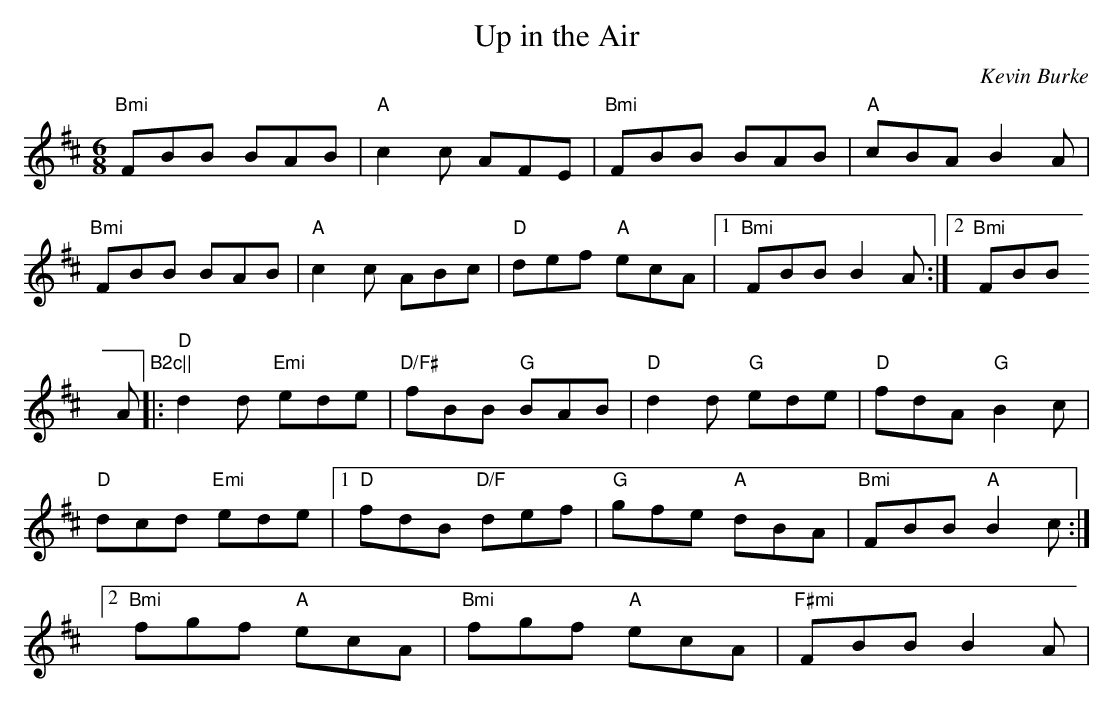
X:1
T:Up in the Air
M:6/8
L:1/8
C:Kevin Burke
K:Bm
"Bmi"FBB BAB | "A"c2c AFE | "Bmi"FBB BAB | "A"cBA B2A |
"Bmi"FBB BAB | "A"c2c ABc | "D"def "A"ecA |1 "Bmi"FBB B2A :|2 "Bmi"FBB "
A"B2c||
|:"D"d2d "Emi"ede | "D/F#"fBB "G"BAB | "D"d2d "G"ede | "D"fdA "G"B2c |
"D"dcd "Emi"ede |1 "D"fdB "D/F"def | "G"gfe "A"dBA | "Bmi"FBB "A"B2c :|2
"Bmi"fgf "A"ecA | "Bmi"fgf "A"ecA | "F#mi"FBB B2A |
|
